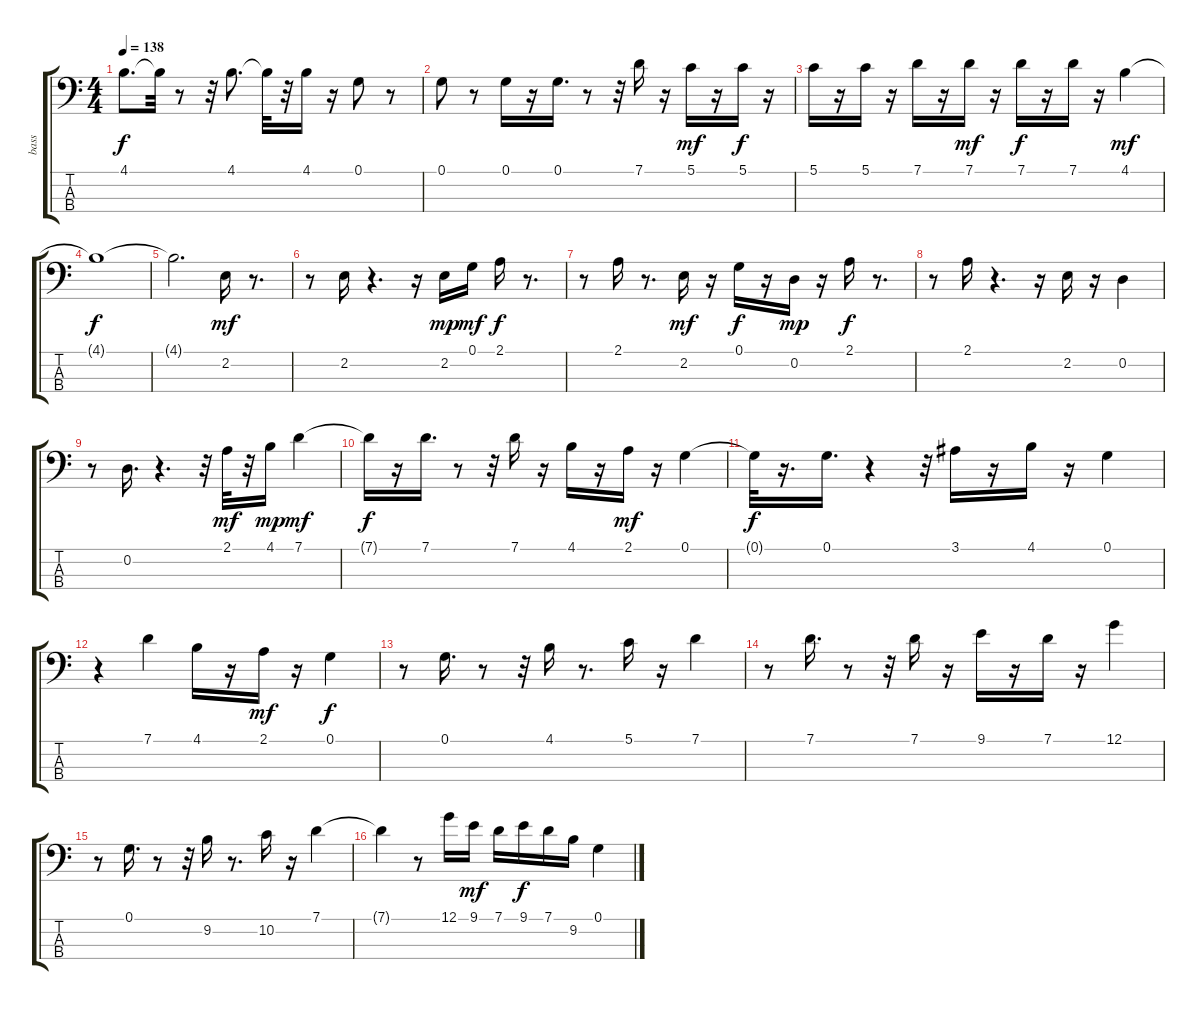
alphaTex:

\track ("bass    " "bass    ") {instrument electricbasspick}
\staff {score tabs}
\tuning (G2 D2 A1 E1) {hide}
\ts (4 4)
\tempo 138
\clef f4
\ks c
4.1.8{d dy f} 4.1{t}.32 r.8 r.32 4.1.8{d} 4.1{t}.32 r.32 4.1.16 r.16 0.1.8 r.8 |
0.1.8 r.8 0.1.16 r.16 0.1.16{d} r.8 r.32 7.1.16 r.16 5.1.16{dy mf} r.16 5.1.16{dy f} r.16 |
5.1.16 r.16 5.1.16 r.16 7.1.16 r.16 7.1.16{dy mf} r.16 7.1.16{dy f} r.16 7.1.16 r.16 4.1.4{dy mf} |
4.1{t}.1{dy f} |
4.1{t}.2{d} 2.2.16{dy mf} r.8{d} |
r.8 2.2.16 r.4{d} r.16 2.2.16{dy mp} 0.1.16{dy mf} 2.1.16{dy f} r.8{d} |
r.8 2.1.16 r.8{d} 2.2.16{dy mf} r.16 0.1.16{dy f} r.16 0.2.16{dy mp} r.16 2.1.16{dy f} r.8{d} |
r.8 2.1.16 r.4{d} r.16 2.2.16 r.16 0.2.4 |
r.8 0.2.16{d} r.4{d} r.32 2.1.32{dy mf} r.32 4.1.16{dy mp} 7.1.4{dy mf} |
7.1{t}.16{dy f} r.16 7.1.16{d} r.8 r.32 7.1.16 r.16 4.1.16 r.16 2.1.16{dy mf} r.16 0.1.4 |
0.1{t}.32{dy f} r.16{d} 0.1.16{d} r.4 r.32 3.1.16 r.16 4.1.16 r.16 0.1.4 |
r.4 7.1.4 4.1.16 r.16 2.1.16{dy mf} r.16 0.1.4{dy f} |
r.8 0.1.16{d} r.8 r.32 4.1.16 r.8{d} 5.1.16 r.16 7.1.4 |
r.8 7.1.16{d} r.8 r.32 7.1.16 r.16 9.1.16 r.16 7.1.16 r.16 12.1.4 |
r.8 0.1.16{d} r.8 r.32 9.2.16 r.8{d} 10.2.16 r.16 7.1.4 |
7.1{t}.4 r.8 12.1.16 9.1.16{dy mf} 7.1.16 9.1.16{dy f} 7.1.16 9.2.16 0.1.4
